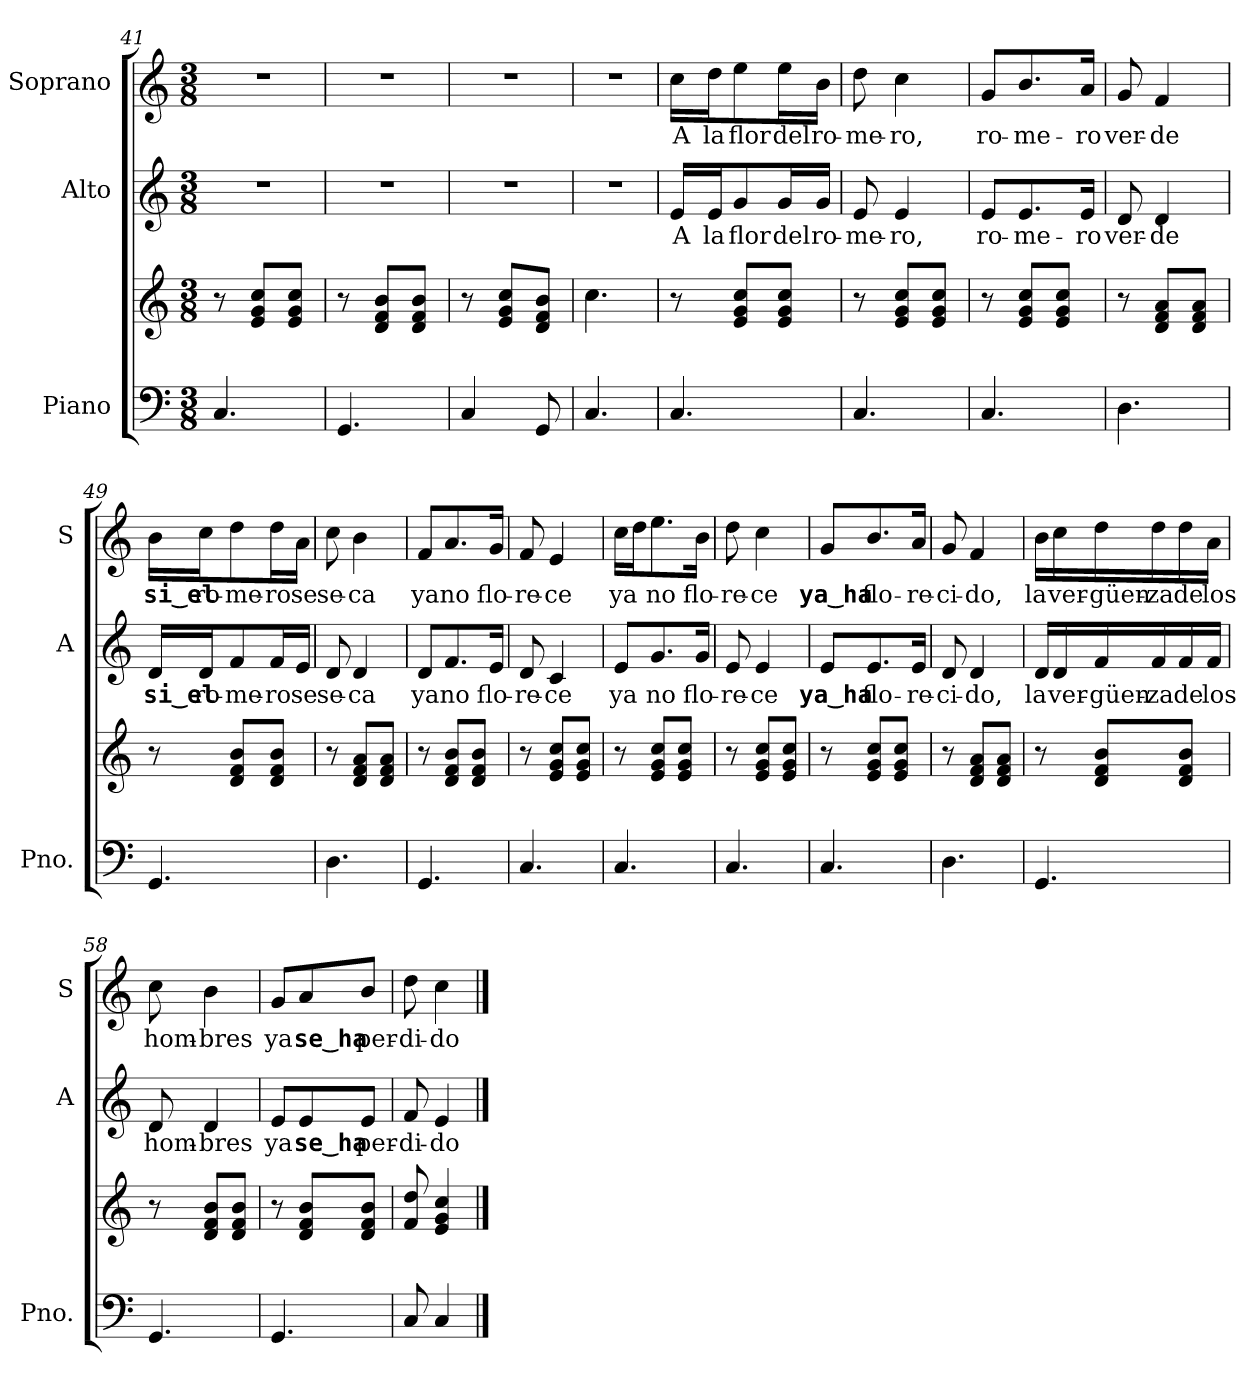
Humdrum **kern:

**kern	**kern	**kern	**text	**kern	**text
*part3	*part3	*part2	*part2	*part1	*part1
*staff4	*staff3	*staff2	*staff2	*staff1	*staff1
*I"Piano	*	*I"Alto	*	*I"Soprano	*
*I'Pno.	*	*I'A	*	*I'S	*
!!LO:LB:g=z
*clefF4	*clefG2	*clefG2	*	*clefG2	*
*k[]	*k[]	*k[]	*	*k[]	*
*C:	*C:	*C:	*	*C:	*
*M3/8	*M3/8	*M3/8	*	*M3/8	*
=41	=41	=41	=41	=41	=41
4.C/	8r	4.r	.	4.r	.
.	8e/ 8g/ 8cc/L	.	.	.	.
.	8e/ 8g/ 8cc/J	.	.	.	.
=42	=42	=42	=42	=42	=42
4.GG/	8r	4.r	.	4.r	.
.	8d/ 8f/ 8b/L	.	.	.	.
.	8d/ 8f/ 8b/J	.	.	.	.
=43	=43	=43	=43	=43	=43
4C/	8r	4.r	.	4.r	.
.	8e/ 8g/ 8cc/L	.	.	.	.
8GG/	8d/ 8f/ 8b/J	.	.	.	.
=44	=44	=44	=44	=44	=44
4.C/	4.cc\	4.r	.	4.r	.
=45	=45	=45	=45	=45	=45
!	!	!	!LO:LY:b	!	!LO:LY:b
4.C/	8r	16e/LL	A	16cc\LL	A
!	!	!	!LO:LY:b	!	!LO:LY:b
.	.	16e/J	la	16dd\J	la
!	!	!	!LO:LY:b	!	!LO:LY:b
.	8e/ 8g/ 8cc/L	8g/	flor	8ee\	flor
!	!	!	!LO:LY:b	!	!LO:LY:b
.	8e/ 8g/ 8cc/J	16g/L	del	16ee\L	del
!	!	!	!LO:LY:b	!	!LO:LY:b
.	.	16g/JJ	ro-	16b\JJ	ro-
=46	=46	=46	=46	=46	=46
!	!	!	!LO:LY:b	!	!LO:LY:b
4.C/	8r	8e/	-me-	8dd\	-me-
!	!	!	!LO:LY:b	!	!LO:LY:b
.	8e/ 8g/ 8cc/L	4e/	-ro,	4cc\	-ro,
.	8e/ 8g/ 8cc/J	.	.	.	.
=47	=47	=47	=47	=47	=47
!	!	!	!LO:LY:b	!	!LO:LY:b
4.C/	8r	8e/L	ro-	8g/L	ro-
!	!	!	!LO:LY:b	!	!LO:LY:b
.	8e/ 8g/ 8cc/L	8.e/	-me-	8.b/	-me-
.	8e/ 8g/ 8cc/J	.	.	.	.
!	!	!	!LO:LY:b	!	!LO:LY:b
.	.	16e/Jk	-ro	16a/Jk	-ro
=48	=48	=48	=48	=48	=48
!	!	!	!LO:LY:b	!	!LO:LY:b
4.D\	8r	8d/	ver-	8g/	ver-
!	!	!	!LO:LY:b	!	!LO:LY:b
.	8d/ 8f/ 8a/L	4d/	-de	4f/	-de
.	8d/ 8f/ 8a/J	.	.	.	.
=49	=49	=49	=49	=49	=49
!	!	!	!LO:LY:b	!	!LO:LY:b
4.GG/	8r	16d/LL	si‿el	16b\LL	si‿el
!	!	!	!LO:LY:b	!	!LO:LY:b
.	.	16d/J	ro-	16cc\J	ro-
!	!	!	!LO:LY:b	!	!LO:LY:b
.	8d/ 8f/ 8b/L	8f/	-me-	8dd\	-me-
!	!	!	!LO:LY:b	!	!LO:LY:b
.	8d/ 8f/ 8b/J	16f/L	-ro	16dd\L	-ro
!	!	!	!LO:LY:b	!	!LO:LY:b
.	.	16e/JJ	se	16a\JJ	se
=50	=50	=50	=50	=50	=50
!	!	!	!LO:LY:b	!	!LO:LY:b
4.D\	8r	8d/	se-	8cc\	se-
!	!	!	!LO:LY:b	!	!LO:LY:b
.	8d/ 8f/ 8a/L	4d/	-ca	4b\	-ca
.	8d/ 8f/ 8a/J	.	.	.	.
!!LO:LB:g=z
=51	=51	=51	=51	=51	=51
!	!	!	!LO:LY:b	!	!LO:LY:b
4.GG/	8r	8d/L	ya	8f/L	ya
!	!	!	!LO:LY:b	!	!LO:LY:b
.	8d/ 8f/ 8b/L	8.f/	no	8.a/	no
.	8d/ 8f/ 8b/J	.	.	.	.
!	!	!	!LO:LY:b	!	!LO:LY:b
.	.	16e/Jk	flo-	16g/Jk	flo-
=52	=52	=52	=52	=52	=52
!	!	!	!LO:LY:b	!	!LO:LY:b
4.C/	8r	8d/	-re-	8f/	-re-
!	!	!	!LO:LY:b	!	!LO:LY:b
.	8e/ 8g/ 8cc/L	4c/	-ce	4e/	-ce
.	8e/ 8g/ 8cc/J	.	.	.	.
=53	=53	=53	=53	=53	=53
!	!	!	!LO:LY:b	!	!LO:LY:b
4.C/	8r	8e/L	ya	16cc\LL	ya
.	.	.	.	16dd\J	.
!	!	!	!LO:LY:b	!	!LO:LY:b
.	8e/ 8g/ 8cc/L	8.g/	no	8.ee\	no
.	8e/ 8g/ 8cc/J	.	.	.	.
!	!	!	!LO:LY:b	!	!LO:LY:b
.	.	16g/Jk	flo-	16b\Jk	flo-
=54	=54	=54	=54	=54	=54
!	!	!	!LO:LY:b	!	!LO:LY:b
4.C/	8r	8e/	-re-	8dd\	-re-
!	!	!	!LO:LY:b	!	!LO:LY:b
.	8e/ 8g/ 8cc/L	4e/	-ce	4cc\	-ce
.	8e/ 8g/ 8cc/J	.	.	.	.
=55	=55	=55	=55	=55	=55
!	!	!	!LO:LY:b	!	!LO:LY:b
4.C/	8r	8e/L	ya‿ha	8g/L	ya‿ha
!	!	!	!LO:LY:b	!	!LO:LY:b
.	8e/ 8g/ 8cc/L	8.e/	flo-	8.b/	flo-
.	8e/ 8g/ 8cc/J	.	.	.	.
!	!	!	!LO:LY:b	!	!LO:LY:b
.	.	16e/Jk	-re-	16a/Jk	-re-
=56	=56	=56	=56	=56	=56
!	!	!	!LO:LY:b	!	!LO:LY:b
4.D\	8r	8d/	-ci-	8g/	-ci-
!	!	!	!LO:LY:b	!	!LO:LY:b
.	8d/ 8f/ 8a/L	4d/	-do,	4f/	-do,
.	8d/ 8f/ 8a/J	.	.	.	.
=57	=57	=57	=57	=57	=57
!	!	!	!LO:LY:b	!	!LO:LY:b
4.GG/	8r	16d/LL	la	16b\LL	la
!	!	!	!LO:LY:b	!	!LO:LY:b
.	.	16d/	ver-	16cc\	ver-
!	!	!	!LO:LY:b	!	!LO:LY:b
.	8d/ 8f/ 8b/L	16f/	-güen-	16dd\	-güen-
!	!	!	!LO:LY:b	!	!LO:LY:b
.	.	16f/	-za	16dd\	-za
!	!	!	!LO:LY:b	!	!LO:LY:b
.	8d/ 8f/ 8b/J	16f/	de	16dd\	de
!	!	!	!LO:LY:b	!	!LO:LY:b
.	.	16f/JJ	los	16a\JJ	los
=58	=58	=58	=58	=58	=58
!	!	!	!LO:LY:b	!	!LO:LY:b
4.GG/	8r	8d/	hom-	8cc\	hom-
!	!	!	!LO:LY:b	!	!LO:LY:b
.	8d/ 8f/ 8b/L	4d/	-bres	4b\	-bres
.	8d/ 8f/ 8b/J	.	.	.	.
=59	=59	=59	=59	=59	=59
!	!	!	!LO:LY:b	!	!LO:LY:b
4.GG/	8r	8e/L	ya	8g/L	ya
!	!	!	!LO:LY:b	!	!LO:LY:b
.	8d/ 8f/ 8b/L	8e/	se‿ha	8a/	se‿ha
!	!	!	!LO:LY:b	!	!LO:LY:b
.	8d/ 8f/ 8b/J	8e/J	per-	8b/J	per-
=60	=60	=60	=60	=60	=60
!	!	!	!LO:LY:b	!	!LO:LY:b
8C/	8f/ 8dd/	8f/	-di-	8dd\	-di-
!	!	!	!LO:LY:b	!	!LO:LY:b
4C/	4e/ 4g/ 4cc/	4e/	-do	4cc\	-do
==	==	==	==	==	==
*-	*-	*-	*-	*-	*-
